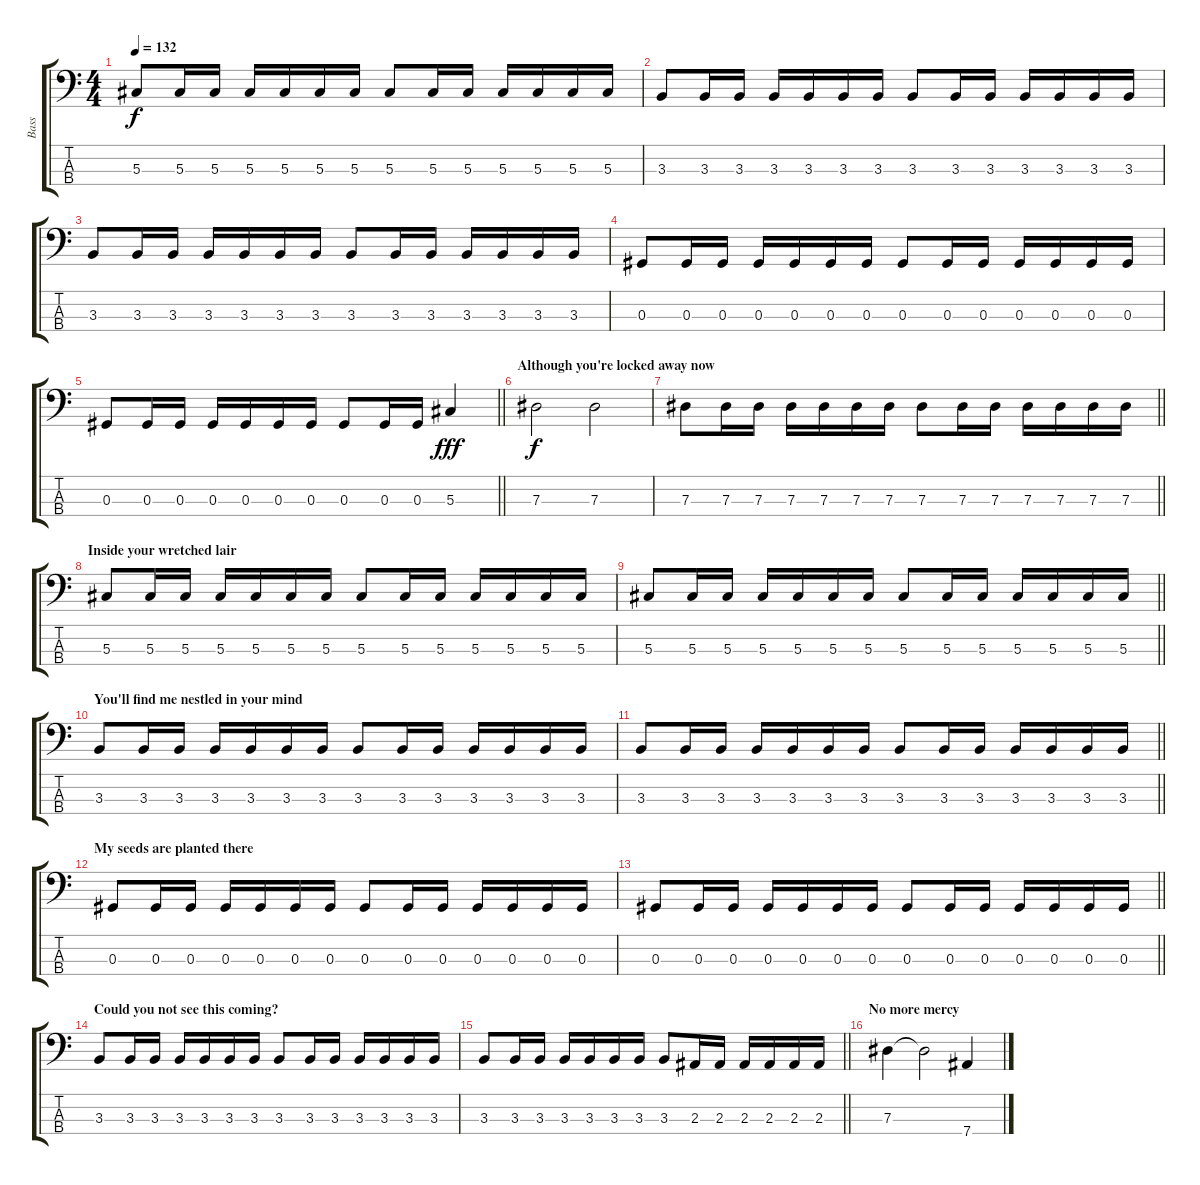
\track ("Bass" "Bass") {instrument electricbassfinger}
\staff {score tabs}
\tuning (Gb2 Db2 Ab1 Eb1) {hide}
\ts (4 4)
\tempo 132
\clef f4
\ks c
5.3.8{dy f} 5.3.16 5.3.16 5.3.16 5.3.16 5.3.16 5.3.16 5.3.8 5.3.16 5.3.16 5.3.16 5.3.16 5.3.16 5.3.16 |
3.3.8 3.3.16 3.3.16 3.3.16 3.3.16 3.3.16 3.3.16 3.3.8 3.3.16 3.3.16 3.3.16 3.3.16 3.3.16 3.3.16 |
3.3.8 3.3.16 3.3.16 3.3.16 3.3.16 3.3.16 3.3.16 3.3.8 3.3.16 3.3.16 3.3.16 3.3.16 3.3.16 3.3.16 |
0.3.8 0.3.16 0.3.16 0.3.16 0.3.16 0.3.16 0.3.16 0.3.8 0.3.16 0.3.16 0.3.16 0.3.16 0.3.16 0.3.16 |
\barLineRight lightlight
0.3.8 0.3.16 0.3.16 0.3.16 0.3.16 0.3.16 0.3.16 0.3.8 0.3.16 0.3.16 5.3.4{dy fff} |
\section ("" "Although you're locked away now")
7.3.2{dy f} 7.3.2 |
\barLineRight lightlight
7.3.8 7.3.16 7.3.16 7.3.16 7.3.16 7.3.16 7.3.16 7.3.8 7.3.16 7.3.16 7.3.16 7.3.16 7.3.16 7.3.16 |
\section ("" "Inside your wretched lair")
5.3.8 5.3.16 5.3.16 5.3.16 5.3.16 5.3.16 5.3.16 5.3.8 5.3.16 5.3.16 5.3.16 5.3.16 5.3.16 5.3.16 |
\barLineRight lightlight
5.3.8 5.3.16 5.3.16 5.3.16 5.3.16 5.3.16 5.3.16 5.3.8 5.3.16 5.3.16 5.3.16 5.3.16 5.3.16 5.3.16 |
\section ("" "You'll find me nestled in your mind")
3.3.8 3.3.16 3.3.16 3.3.16 3.3.16 3.3.16 3.3.16 3.3.8 3.3.16 3.3.16 3.3.16 3.3.16 3.3.16 3.3.16 |
\barLineRight lightlight
3.3.8 3.3.16 3.3.16 3.3.16 3.3.16 3.3.16 3.3.16 3.3.8 3.3.16 3.3.16 3.3.16 3.3.16 3.3.16 3.3.16 |
\section ("" "My seeds are planted there")
0.3.8 0.3.16 0.3.16 0.3.16 0.3.16 0.3.16 0.3.16 0.3.8 0.3.16 0.3.16 0.3.16 0.3.16 0.3.16 0.3.16 |
\barLineRight lightlight
0.3.8 0.3.16 0.3.16 0.3.16 0.3.16 0.3.16 0.3.16 0.3.8 0.3.16 0.3.16 0.3.16 0.3.16 0.3.16 0.3.16 |
\section ("" "Could you not see this coming?")
3.3.8 3.3.16 3.3.16 3.3.16 3.3.16 3.3.16 3.3.16 3.3.8 3.3.16 3.3.16 3.3.16 3.3.16 3.3.16 3.3.16 |
\barLineRight lightlight
3.3.8 3.3.16 3.3.16 3.3.16 3.3.16 3.3.16 3.3.16 3.3.8 2.3.16 2.3.16 2.3.16 2.3.16 2.3.16 2.3.16 |
\section ("" "No more mercy")
7.3.4 7.3{t}.2 7.4.4
